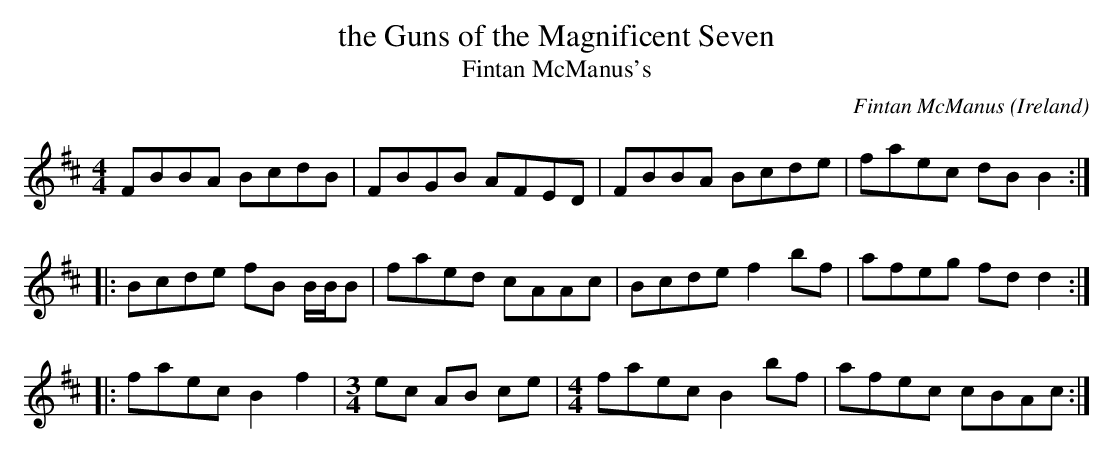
X:1
T:the Guns of the Magnificent Seven
T:Fintan McManus's
C:Fintan McManus
M:4/4
O:Ireland
K:B minor
FBBA BcdB|FBGB AFED|FBBA Bcde|faec dBB2:|
|:Bcde fB B/2B/2B|faed cAAc|Bcde f2bf|afeg fdd2:|
|:faec B2f2|\
M:3/4
ec AB ce|\
M:4/4
faec B2bf|afec cBAc:|
